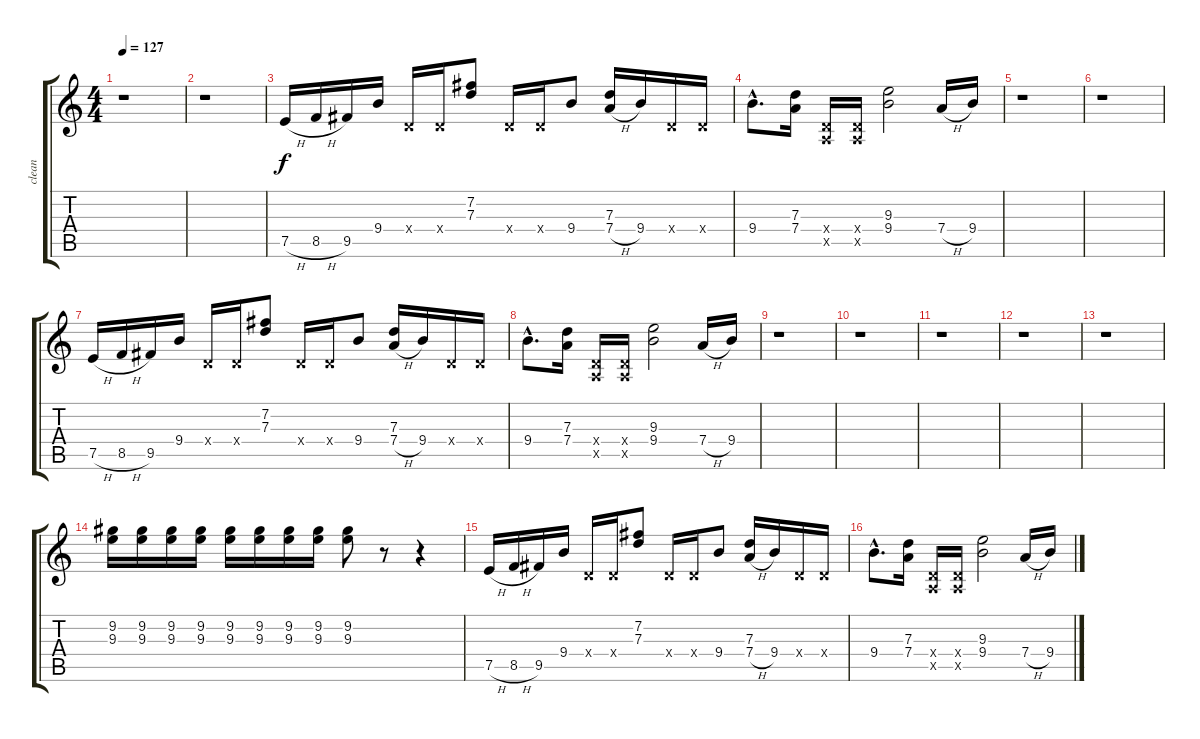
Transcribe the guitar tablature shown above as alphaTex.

\track ("clean" "clean") {instrument electricguitarclean}
\staff {score tabs}
\tuning (E4 B3 G3 D3 A2 E2) {hide}
\ts (4 4)
\tempo 127
\clef g2
\ks c
r.1{dy f} |
r.1 |
7.5{h}.16 8.5{h}.16 9.5.16 9.4.16 0.4{x}.16 0.4{x}.16 (7.2 7.3).8 0.4{x}.16 0.4{x}.16 9.4.8 (7.3 7.4{h}).16 9.4.16 0.4{x}.16 0.4{x}.16 |
9.4{hac}.8{d} (7.3 7.4).16 (0.4{x} 0.5{x}).16 (0.4{x} 0.5{x}).16 (9.3 9.4).2 7.4{h}.16 9.4.16 |
r.1 |
r.1 |
7.5{h}.16 8.5{h}.16 9.5.16 9.4.16 0.4{x}.16 0.4{x}.16 (7.2 7.3).8 0.4{x}.16 0.4{x}.16 9.4.8 (7.3 7.4{h}).16 9.4.16 0.4{x}.16 0.4{x}.16 |
9.4{hac}.8{d} (7.3 7.4).16 (0.4{x} 0.5{x}).16 (0.4{x} 0.5{x}).16 (9.3 9.4).2 7.4{h}.16 9.4.16 |
r.1 |
r.1 |
r.1 |
r.1 |
r.1 |
(9.2 9.3).16 (9.2 9.3).16 (9.2 9.3).16 (9.2 9.3).16 (9.2 9.3).16 (9.2 9.3).16 (9.2 9.3).16 (9.2 9.3).16 (9.2 9.3).8 r.8 r.4 |
7.5{h}.16 8.5{h}.16 9.5.16 9.4.16 0.4{x}.16 0.4{x}.16 (7.2 7.3).8 0.4{x}.16 0.4{x}.16 9.4.8 (7.3 7.4{h}).16 9.4.16 0.4{x}.16 0.4{x}.16 |
9.4{hac}.8{d} (7.3 7.4).16 (0.4{x} 0.5{x}).16 (0.4{x} 0.5{x}).16 (9.3 9.4).2 7.4{h}.16 9.4.16
